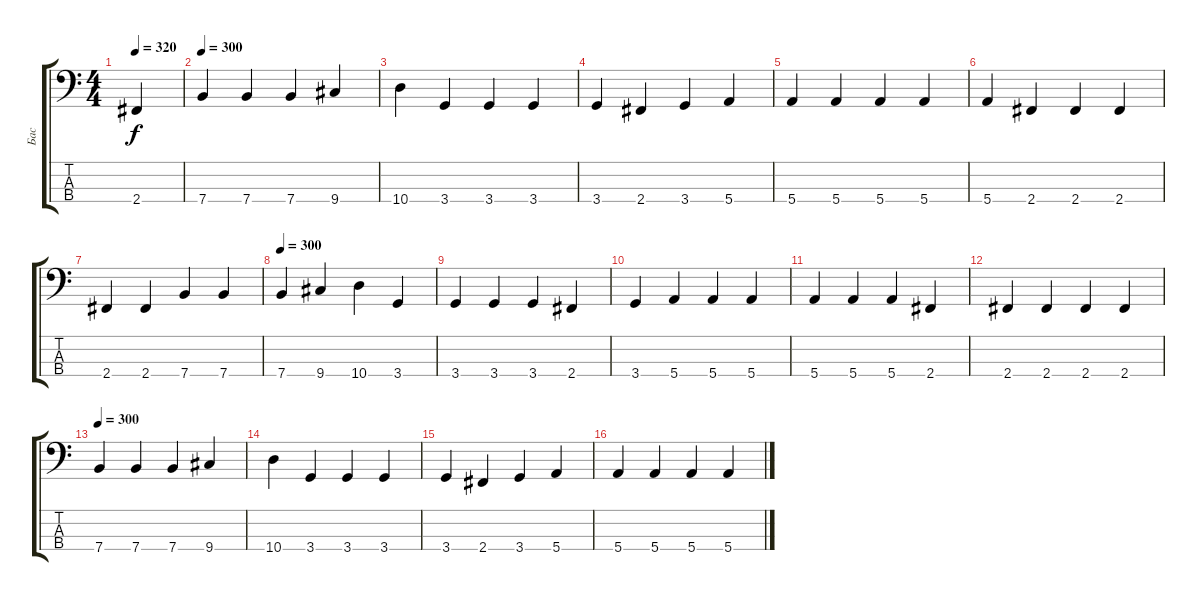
\track ("Бас" "Бас") {instrument electricbassfinger}
\staff {score tabs}
\tuning (G2 D2 A1 E1) {hide}
\ts (4 4)
\tempo 320
\clef f4
\ks c
2.4.4{dy f} |
\tempo 300
7.4.4 7.4.4 7.4.4 9.4.4 |
10.4.4 3.4.4 3.4.4 3.4.4 |
3.4.4 2.4.4 3.4.4 5.4.4 |
5.4.4 5.4.4 5.4.4 5.4.4 |
5.4.4 2.4.4 2.4.4 2.4.4 |
2.4.4 2.4.4 7.4.4 7.4.4 |
\tempo 300
7.4.4 9.4.4 10.4.4 3.4.4 |
3.4.4 3.4.4 3.4.4 2.4.4 |
3.4.4 5.4.4 5.4.4 5.4.4 |
5.4.4 5.4.4 5.4.4 2.4.4 |
2.4.4 2.4.4 2.4.4 2.4.4 |
\tempo 300
7.4.4 7.4.4 7.4.4 9.4.4 |
10.4.4 3.4.4 3.4.4 3.4.4 |
3.4.4 2.4.4 3.4.4 5.4.4 |
5.4.4 5.4.4 5.4.4 5.4.4
